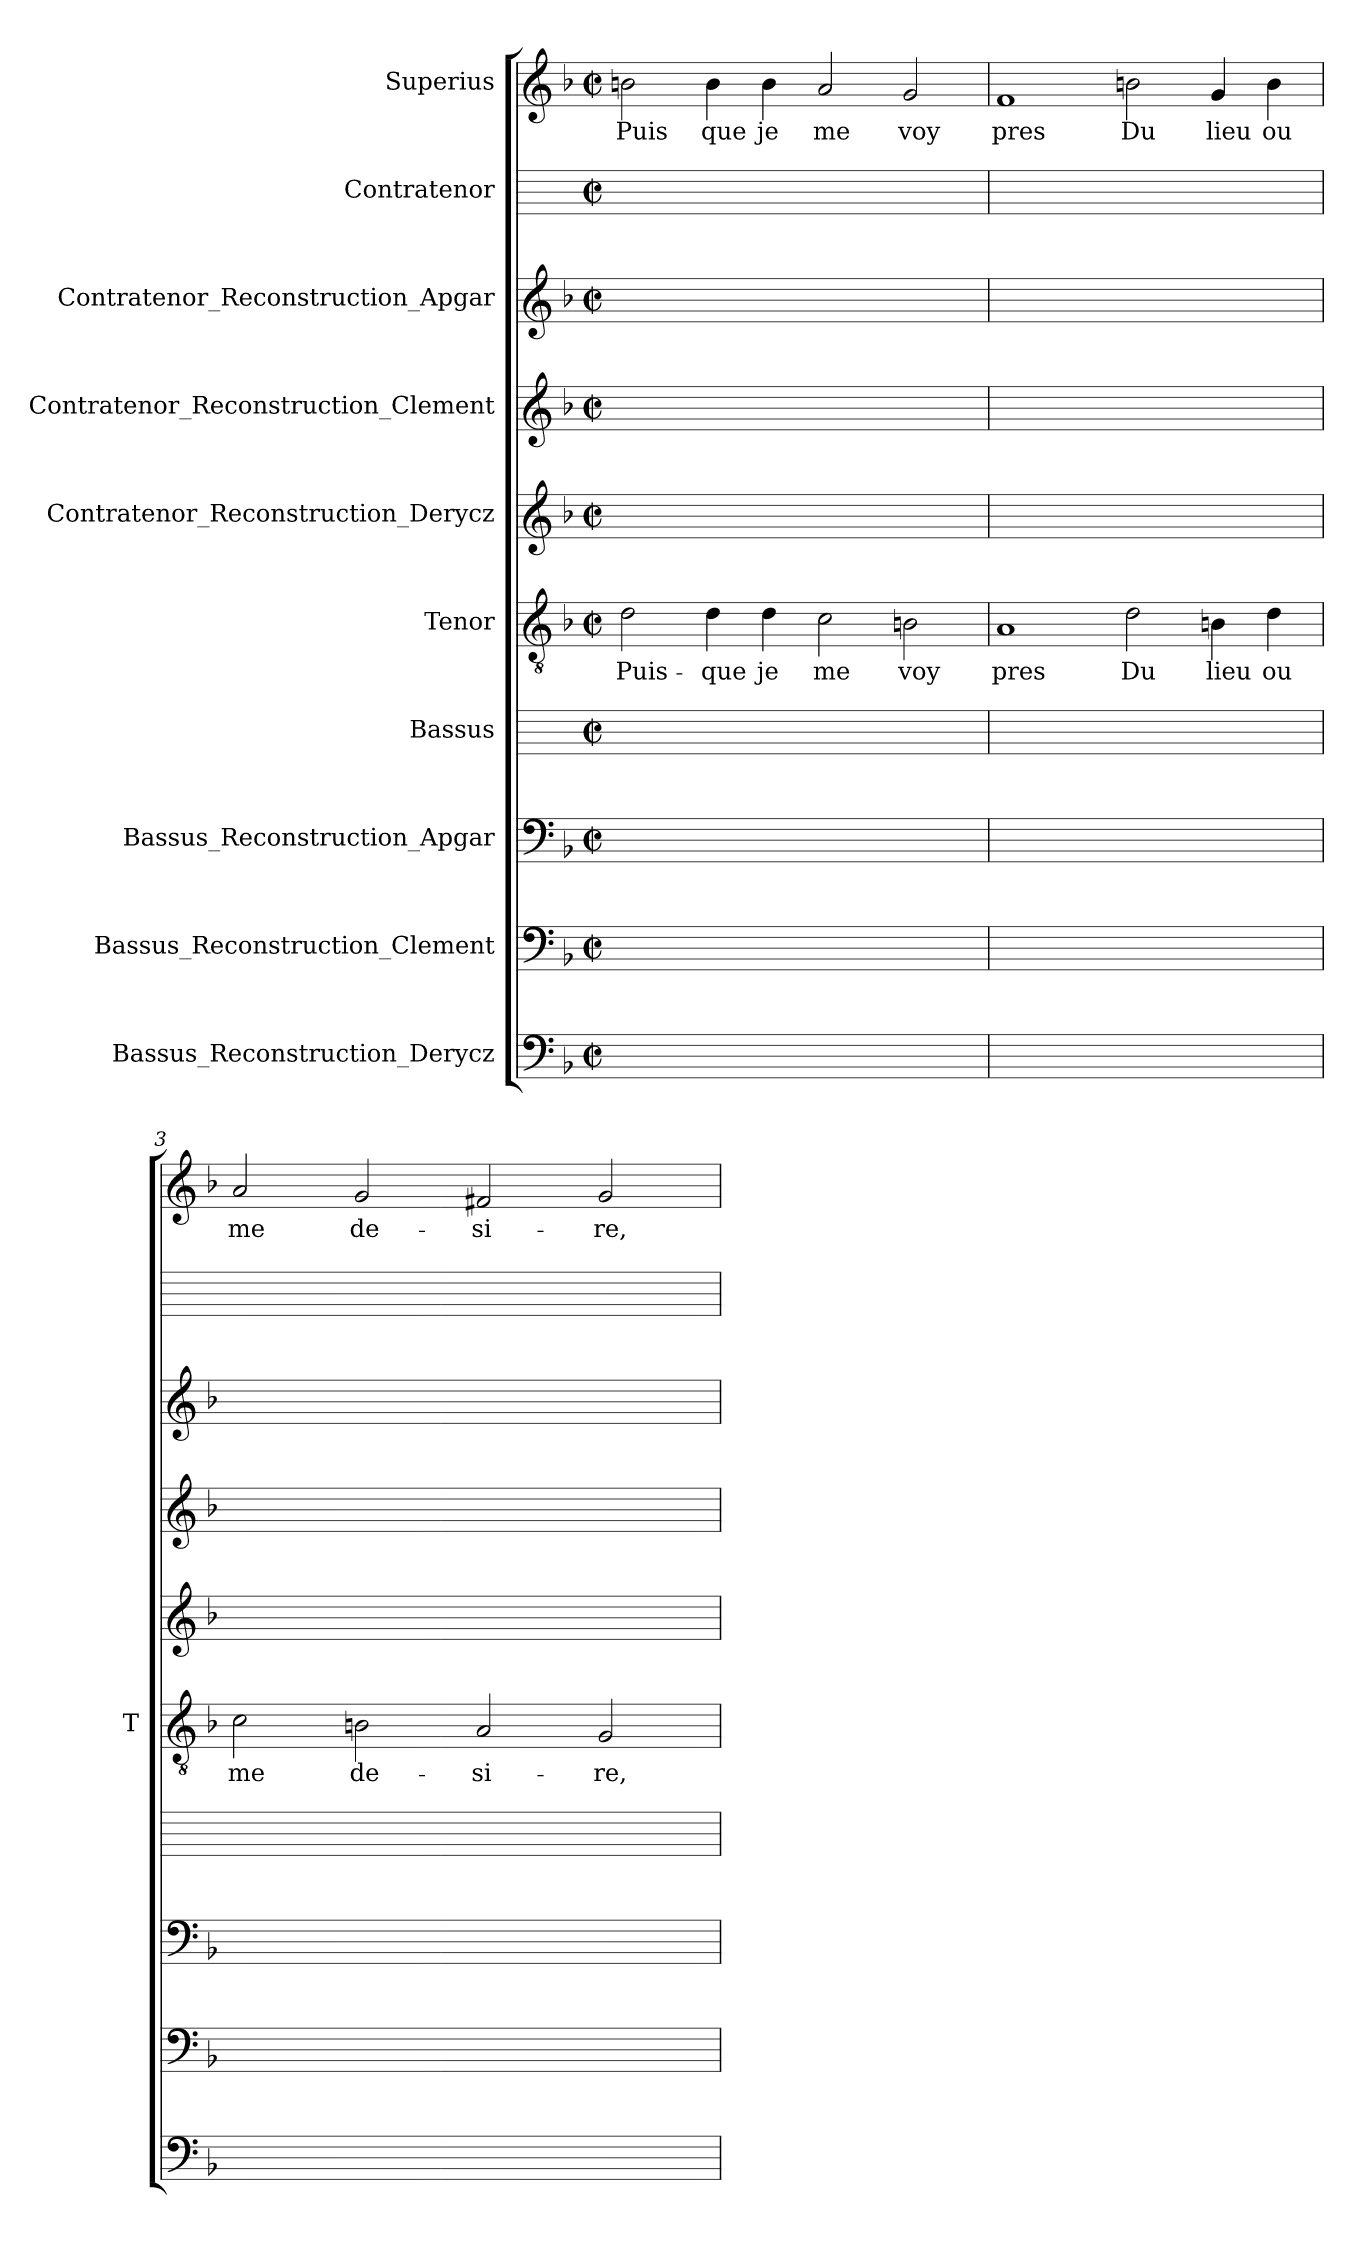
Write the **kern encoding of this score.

**kern	**kern	**kern	**kern	**kern	**text	**kern	**kern	**kern	**kern	**kern	**text
*part10	*part9	*part8	*part7	*part6	*part6	*part5	*part4	*part3	*part2	*part1	*part1
*staff10	*staff9	*staff8	*staff7	*staff6	*staff6	*staff5	*staff4	*staff3	*staff2	*staff1	*staff1
*I"Bassus_Reconstruction_Derycz	*I"Bassus_Reconstruction_Clement	*I"Bassus_Reconstruction_Apgar	*I"Bassus	*I"Tenor	*	*I"Contratenor_Reconstruction_Derycz	*I"Contratenor_Reconstruction_Clement	*I"Contratenor_Reconstruction_Apgar	*I"Contratenor	*I"Superius	*
*	*	*	*	*I'T	*	*	*	*	*	*	*
*clefF4	*clefF4	*clefF4	*	*clefGv2	*	*clefG2	*clefG2	*clefG2	*	*clefG2	*
*k[b-]	*k[b-]	*k[b-]	*	*k[b-]	*	*k[b-]	*k[b-]	*k[b-]	*	*k[b-]	*
*F:	*F:	*F:	*	*F:	*	*F:	*F:	*F:	*	*F:	*
*M2/2	*M2/2	*M2/2	*M2/2	*M2/2	*	*M2/2	*M2/2	*M2/2	*M2/2	*M2/2	*
*met(c|)	*met(c|)	*met(c|)	*met(c|)	*met(c|)	*	*met(c|)	*met(c|)	*met(c|)	*met(c|)	*met(c|)	*
=1	=1	=1	=1	=1	=1	=1	=1	=1	=1	=1	=1
0ryy	0ryy	0ryy	0ryy	2d	Puis-	0ryy	0ryy	0ryy	0ryy	2b	-Puis
.	.	.	.	4d	-que	.	.	.	.	4b	-que
.	.	.	.	4d	-je	.	.	.	.	4b	-je
.	.	.	.	2c	-me	.	.	.	.	2a	-me
.	.	.	.	2B	-voy	.	.	.	.	2g	-voy
=2	=2	=2	=2	=2	=2	=2	=2	=2	=2	=2	=2
0ryy	0ryy	0ryy	0ryy	1A	-pres	0ryy	0ryy	0ryy	0ryy	1f	-pres
.	.	.	.	2d	-Du	.	.	.	.	2b	-Du
.	.	.	.	4B	-lieu	.	.	.	.	4g	-lieu
.	.	.	.	4d	-ou	.	.	.	.	4b	-ou
=3	=3	=3	=3	=3	=3	=3	=3	=3	=3	=3	=3
0ryy	0ryy	0ryy	0ryy	2c	-me	0ryy	0ryy	0ryy	0ryy	2a	-me
.	.	.	.	2B	de-	.	.	.	.	2g	de-
.	.	.	.	2A	si-	.	.	.	.	2f#X	si-
.	.	.	.	2G	-re,	.	.	.	.	2g	-re,
=	=	=	=	=	=	=	=	=	=	=	=
*-	*-	*-	*-	*-	*-	*-	*-	*-	*-	*-	*-
